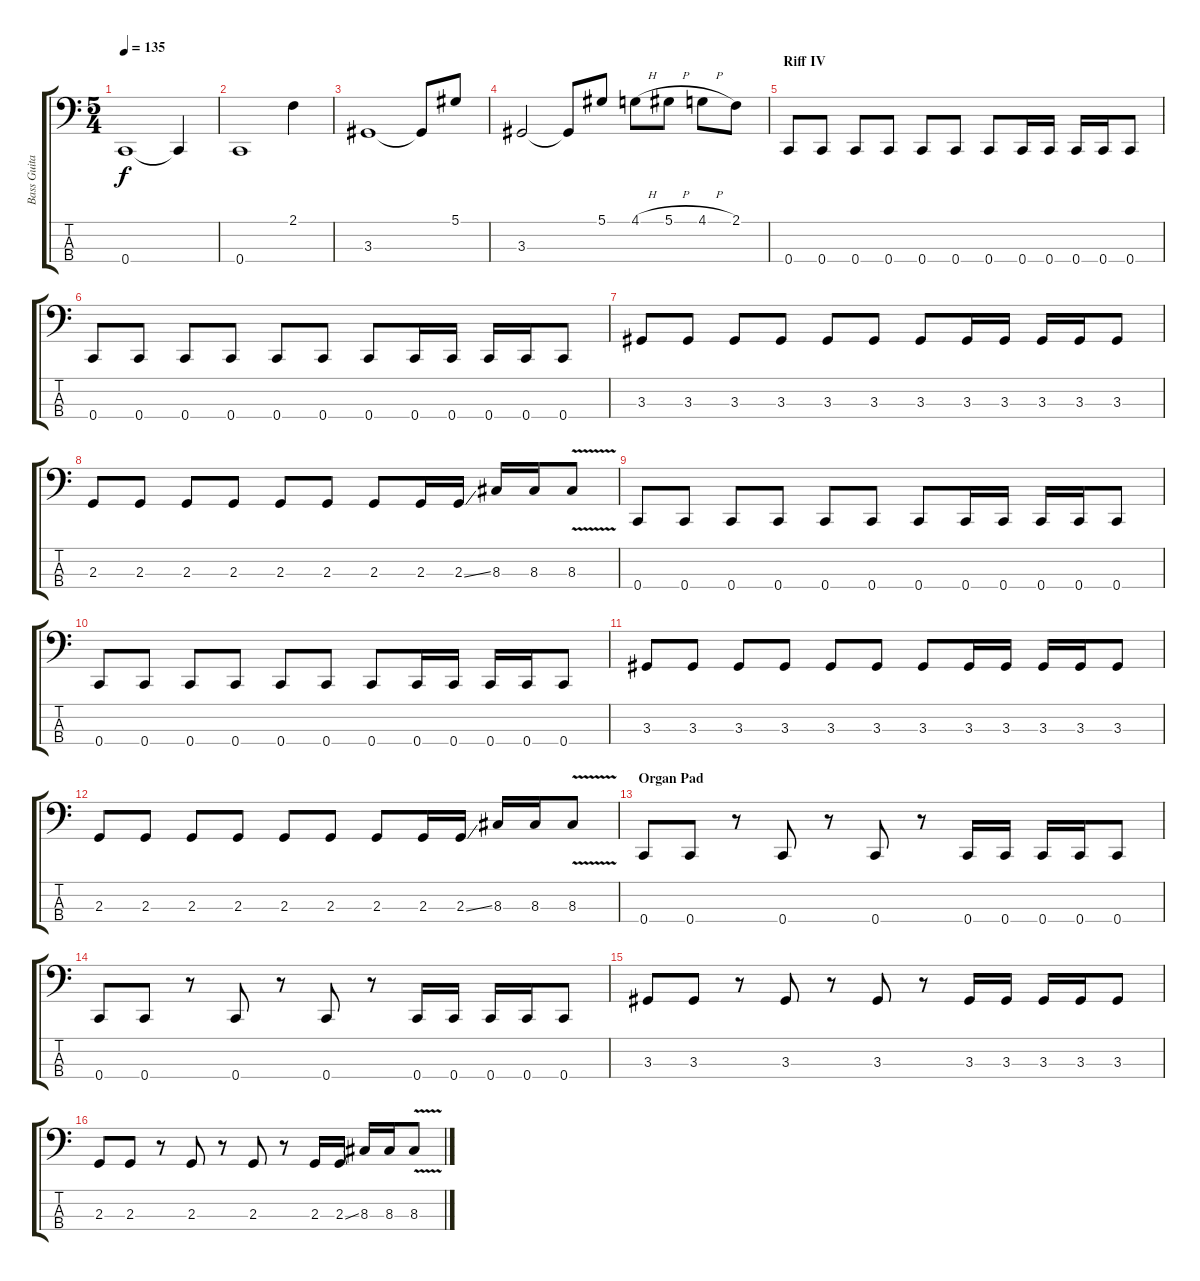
\track ("Bass Guitar" "Bass Guita") {instrument slapbass2}
\staff {score tabs}
\tuning (Eb2 Bb1 F1 C1) {hide}
\ts (5 4)
\tempo 135
\clef f4
\ks c
0.4.1{dy f instrument slapbass2} 0.4{t}.4 |
0.4.1{instrument slapbass2} 2.1.4{instrument electricbasspick} |
3.3.1{instrument slapbass2} 3.3{t}.8 5.1.8{instrument electricbasspick} |
3.3.2{instrument slapbass2} 3.3{t}.8 5.1.8{instrument electricbasspick} 4.1{h}.8{instrument electricbassfinger} 5.1{h}.8{instrument electricbassfinger} 4.1{h}.8{instrument electricbassfinger} 2.1.8{instrument electricbassfinger} |
\section ("" "Riff IV")
0.4.8{instrument slapbass2} 0.4.8 0.4.8 0.4.8 0.4.8 0.4.8 0.4.8 0.4.16 0.4.16 0.4.16 0.4.16 0.4.8 |
0.4.8{instrument slapbass2} 0.4.8 0.4.8 0.4.8 0.4.8 0.4.8 0.4.8 0.4.16 0.4.16 0.4.16 0.4.16 0.4.8 |
3.3.8{instrument slapbass2} 3.3.8 3.3.8 3.3.8 3.3.8 3.3.8 3.3.8 3.3.16 3.3.16 3.3.16 3.3.16 3.3.8 |
2.3.8{instrument slapbass2} 2.3.8 2.3.8 2.3.8 2.3.8 2.3.8 2.3.8 2.3.16 2.3{ss}.16{instrument electricbasspick} 8.3.16{instrument electricbasspick} 8.3.16{instrument electricbasspick} 8.3{v}.8{instrument electricbasspick} |
0.4.8{instrument slapbass2} 0.4.8 0.4.8 0.4.8 0.4.8 0.4.8 0.4.8 0.4.16 0.4.16 0.4.16 0.4.16 0.4.8 |
0.4.8{instrument slapbass2} 0.4.8 0.4.8 0.4.8 0.4.8 0.4.8 0.4.8 0.4.16 0.4.16 0.4.16 0.4.16 0.4.8 |
3.3.8{instrument slapbass2} 3.3.8 3.3.8 3.3.8 3.3.8 3.3.8 3.3.8 3.3.16 3.3.16 3.3.16 3.3.16 3.3.8 |
2.3.8{instrument slapbass2} 2.3.8 2.3.8 2.3.8 2.3.8 2.3.8 2.3.8 2.3.16 2.3{ss}.16{instrument electricbasspick} 8.3.16{instrument electricbasspick} 8.3.16{instrument electricbasspick} 8.3{v}.8{instrument electricbasspick} |
\section ("" "Organ Pad")
0.4.8{instrument slapbass2} 0.4.8 r.8 0.4.8 r.8 0.4.8 r.8 0.4.16 0.4.16 0.4.16 0.4.16 0.4.8 |
0.4.8{instrument slapbass2} 0.4.8 r.8 0.4.8 r.8 0.4.8 r.8 0.4.16 0.4.16 0.4.16 0.4.16 0.4.8 |
3.3.8{instrument slapbass2} 3.3.8 r.8 3.3.8 r.8 3.3.8 r.8 3.3.16 3.3.16 3.3.16 3.3.16 3.3.8 |
2.3.8{instrument slapbass2} 2.3.8 r.8 2.3.8 r.8 2.3.8 r.8 2.3.16 2.3{ss}.16{instrument electricbasspick} 8.3.16{instrument electricbasspick} 8.3.16{instrument electricbasspick} 8.3{v}.8{instrument electricbasspick}
